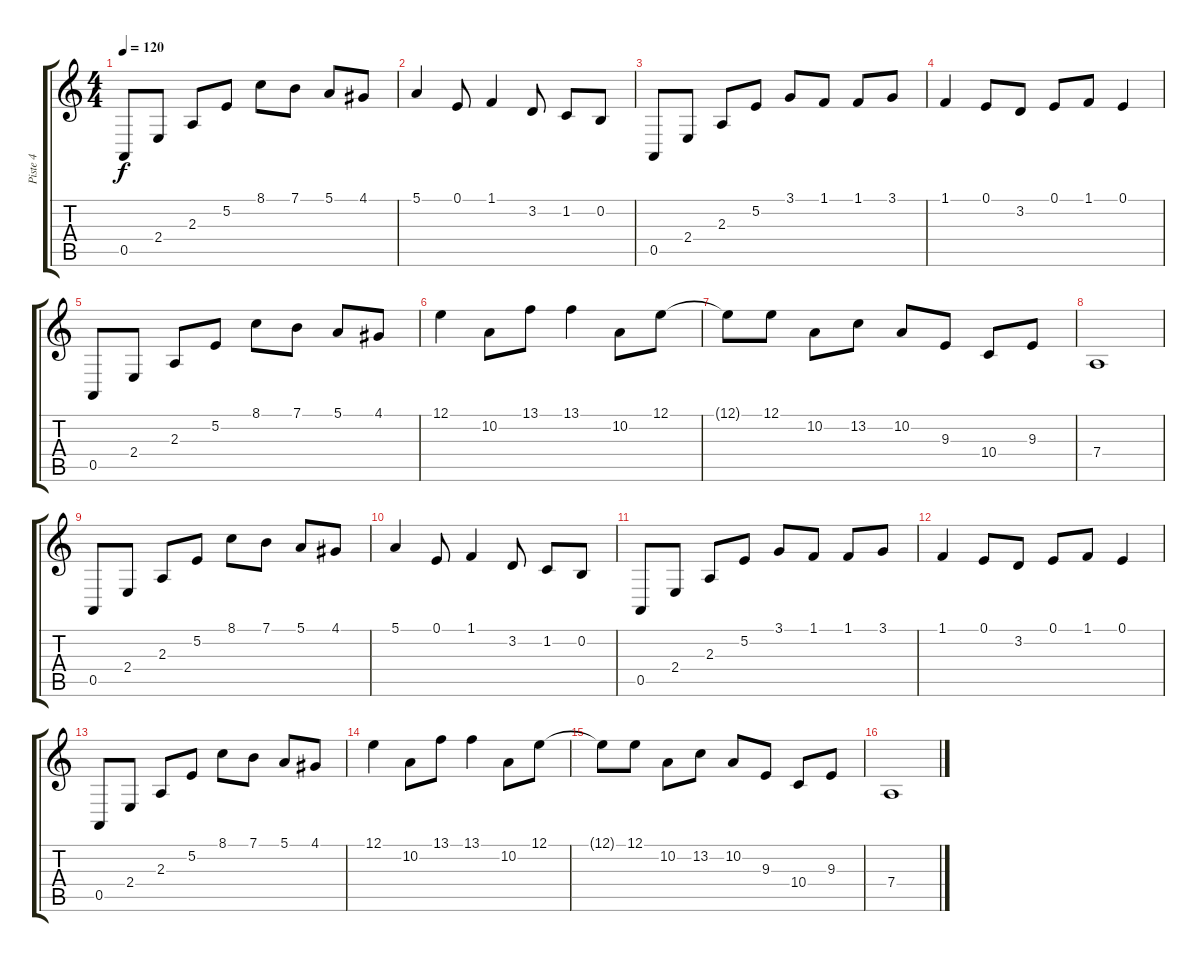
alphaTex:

\track ("Piste 4" "Piste 4") {instrument tremolostrings}
\staff {score tabs}
\tuning (E4 B3 G3 D3 A2 E2) {hide}
\ts (4 4)
\tempo 120
\clef g2
\ks c
0.5.8{dy f} 2.4.8 2.3.8 5.2.8 8.1.8 7.1.8 5.1.8 4.1.8 |
5.1.4 0.1.8 1.1.4 3.2.8 1.2.8 0.2.8 |
0.5.8 2.4.8 2.3.8 5.2.8 3.1.8 1.1.8 1.1.8 3.1.8 |
1.1.4 0.1.8 3.2.8 0.1.8 1.1.8 0.1.4 |
0.5.8 2.4.8 2.3.8 5.2.8 8.1.8 7.1.8 5.1.8 4.1.8 |
12.1.4 10.2.8 13.1.8 13.1.4 10.2.8 12.1.8 |
12.1{t}.8 12.1.8 10.2.8 13.2.8 10.2.8 9.3.8 10.4.8 9.3.8 |
7.4.1 |
0.5.8 2.4.8 2.3.8 5.2.8 8.1.8 7.1.8 5.1.8 4.1.8 |
5.1.4 0.1.8 1.1.4 3.2.8 1.2.8 0.2.8 |
0.5.8 2.4.8 2.3.8 5.2.8 3.1.8 1.1.8 1.1.8 3.1.8 |
1.1.4 0.1.8 3.2.8 0.1.8 1.1.8 0.1.4 |
0.5.8 2.4.8 2.3.8 5.2.8 8.1.8 7.1.8 5.1.8 4.1.8 |
12.1.4 10.2.8 13.1.8 13.1.4 10.2.8 12.1.8 |
12.1{t}.8 12.1.8 10.2.8 13.2.8 10.2.8 9.3.8 10.4.8 9.3.8 |
7.4.1
